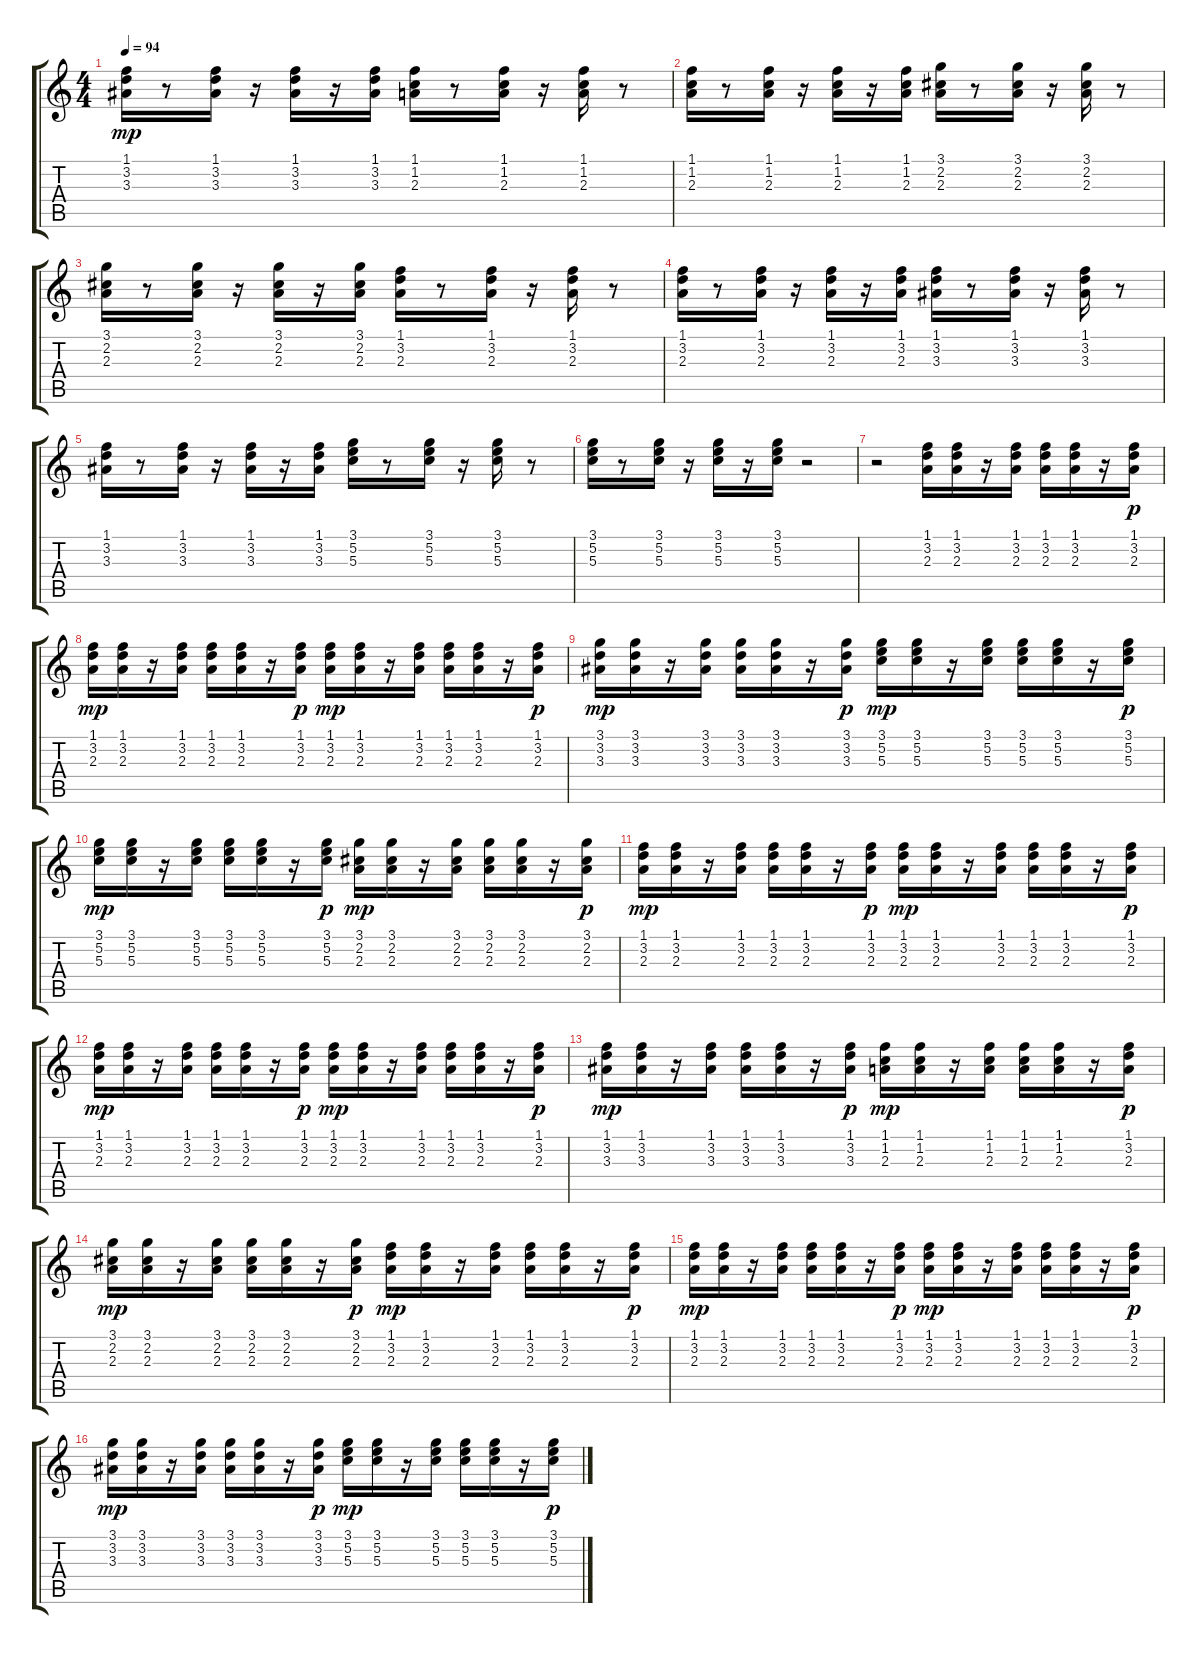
\track "" {instrument acousticguitarsteel}
\staff {score tabs}
\tuning (E4 B3 G3 D3 A2 E2) {hide}
\ts (4 4)
\tempo 94
\clef g2
\ks c
(1.1 3.2 3.3).16{dy mp} r.8 (1.1 3.2 3.3).16 r.16 (1.1 3.2 3.3).16 r.16 (1.1 3.2 3.3).16 (1.1 1.2 2.3).16 r.8 (1.1 1.2 2.3).16 r.16 (1.1 1.2 2.3).16 r.8 |
(1.1 1.2 2.3).16 r.8 (1.1 1.2 2.3).16 r.16 (1.1 1.2 2.3).16 r.16 (1.1 1.2 2.3).16 (3.1 2.2 2.3).16 r.8 (3.1 2.2 2.3).16 r.16 (3.1 2.2 2.3).16 r.8 |
(3.1 2.2 2.3).16 r.8 (3.1 2.2 2.3).16 r.16 (3.1 2.2 2.3).16 r.16 (3.1 2.2 2.3).16 (1.1 3.2 2.3).16 r.8 (1.1 3.2 2.3).16 r.16 (1.1 3.2 2.3).16 r.8 |
(1.1 3.2 2.3).16 r.8 (1.1 3.2 2.3).16 r.16 (1.1 3.2 2.3).16 r.16 (1.1 3.2 2.3).16 (1.1 3.2 3.3).16 r.8 (1.1 3.2 3.3).16 r.16 (1.1 3.2 3.3).16 r.8 |
(1.1 3.2 3.3).16 r.8 (1.1 3.2 3.3).16 r.16 (1.1 3.2 3.3).16 r.16 (1.1 3.2 3.3).16 (3.1 5.2 5.3).16 r.8 (3.1 5.2 5.3).16 r.16 (3.1 5.2 5.3).16 r.8 |
(3.1 5.2 5.3).16 r.8 (3.1 5.2 5.3).16 r.16 (3.1 5.2 5.3).16 r.16 (3.1 5.2 5.3).16 r.2 |
r.2 (1.1 3.2 2.3).16 (1.1 3.2 2.3).16 r.16 (1.1 3.2 2.3).16 (1.1 3.2 2.3).16 (1.1 3.2 2.3).16 r.16 (1.1 3.2 2.3).16{dy p} |
(1.1 3.2 2.3).16{dy mp} (1.1 3.2 2.3).16 r.16 (1.1 3.2 2.3).16 (1.1 3.2 2.3).16 (1.1 3.2 2.3).16 r.16 (1.1 3.2 2.3).16{dy p} (1.1 3.2 2.3).16{dy mp} (1.1 3.2 2.3).16 r.16 (1.1 3.2 2.3).16 (1.1 3.2 2.3).16 (1.1 3.2 2.3).16 r.16 (1.1 3.2 2.3).16{dy p} |
(3.1 3.2 3.3).16{dy mp} (3.1 3.2 3.3).16 r.16 (3.1 3.2 3.3).16 (3.1 3.2 3.3).16 (3.1 3.2 3.3).16 r.16 (3.1 3.2 3.3).16{dy p} (3.1 5.2 5.3).16{dy mp} (3.1 5.2 5.3).16 r.16 (3.1 5.2 5.3).16 (3.1 5.2 5.3).16 (3.1 5.2 5.3).16 r.16 (3.1 5.2 5.3).16{dy p} |
(3.1 5.2 5.3).16{dy mp} (3.1 5.2 5.3).16 r.16 (3.1 5.2 5.3).16 (3.1 5.2 5.3).16 (3.1 5.2 5.3).16 r.16 (3.1 5.2 5.3).16{dy p} (3.1 2.2 2.3).16{dy mp} (3.1 2.2 2.3).16 r.16 (3.1 2.2 2.3).16 (3.1 2.2 2.3).16 (3.1 2.2 2.3).16 r.16 (3.1 2.2 2.3).16{dy p} |
(1.1 3.2 2.3).16{dy mp} (1.1 3.2 2.3).16 r.16 (1.1 3.2 2.3).16 (1.1 3.2 2.3).16 (1.1 3.2 2.3).16 r.16 (1.1 3.2 2.3).16{dy p} (1.1 3.2 2.3).16{dy mp} (1.1 3.2 2.3).16 r.16 (1.1 3.2 2.3).16 (1.1 3.2 2.3).16 (1.1 3.2 2.3).16 r.16 (1.1 3.2 2.3).16{dy p} |
(1.1 3.2 2.3).16{dy mp} (1.1 3.2 2.3).16 r.16 (1.1 3.2 2.3).16 (1.1 3.2 2.3).16 (1.1 3.2 2.3).16 r.16 (1.1 3.2 2.3).16{dy p} (1.1 3.2 2.3).16{dy mp} (1.1 3.2 2.3).16 r.16 (1.1 3.2 2.3).16 (1.1 3.2 2.3).16 (1.1 3.2 2.3).16 r.16 (1.1 3.2 2.3).16{dy p} |
(1.1 3.2 3.3).16{dy mp} (1.1 3.2 3.3).16 r.16 (1.1 3.2 3.3).16 (1.1 3.2 3.3).16 (1.1 3.2 3.3).16 r.16 (1.1 3.2 3.3).16{dy p} (1.1 1.2 2.3).16{dy mp} (1.1 1.2 2.3).16 r.16 (1.1 1.2 2.3).16 (1.1 1.2 2.3).16 (1.1 1.2 2.3).16 r.16 (1.1 3.2 2.3).16{dy p} |
(3.1 2.2 2.3).16{dy mp} (3.1 2.2 2.3).16 r.16 (3.1 2.2 2.3).16 (3.1 2.2 2.3).16 (3.1 2.2 2.3).16 r.16 (3.1 2.2 2.3).16{dy p} (1.1 3.2 2.3).16{dy mp} (1.1 3.2 2.3).16 r.16 (1.1 3.2 2.3).16 (1.1 3.2 2.3).16 (1.1 3.2 2.3).16 r.16 (1.1 3.2 2.3).16{dy p} |
(1.1 3.2 2.3).16{dy mp} (1.1 3.2 2.3).16 r.16 (1.1 3.2 2.3).16 (1.1 3.2 2.3).16 (1.1 3.2 2.3).16 r.16 (1.1 3.2 2.3).16{dy p} (1.1 3.2 2.3).16{dy mp} (1.1 3.2 2.3).16 r.16 (1.1 3.2 2.3).16 (1.1 3.2 2.3).16 (1.1 3.2 2.3).16 r.16 (1.1 3.2 2.3).16{dy p} |
(3.1 3.2 3.3).16{dy mp} (3.1 3.2 3.3).16 r.16 (3.1 3.2 3.3).16 (3.1 3.2 3.3).16 (3.1 3.2 3.3).16 r.16 (3.1 3.2 3.3).16{dy p} (3.1 5.2 5.3).16{dy mp} (3.1 5.2 5.3).16 r.16 (3.1 5.2 5.3).16 (3.1 5.2 5.3).16 (3.1 5.2 5.3).16 r.16 (3.1 5.2 5.3).16{dy p}
